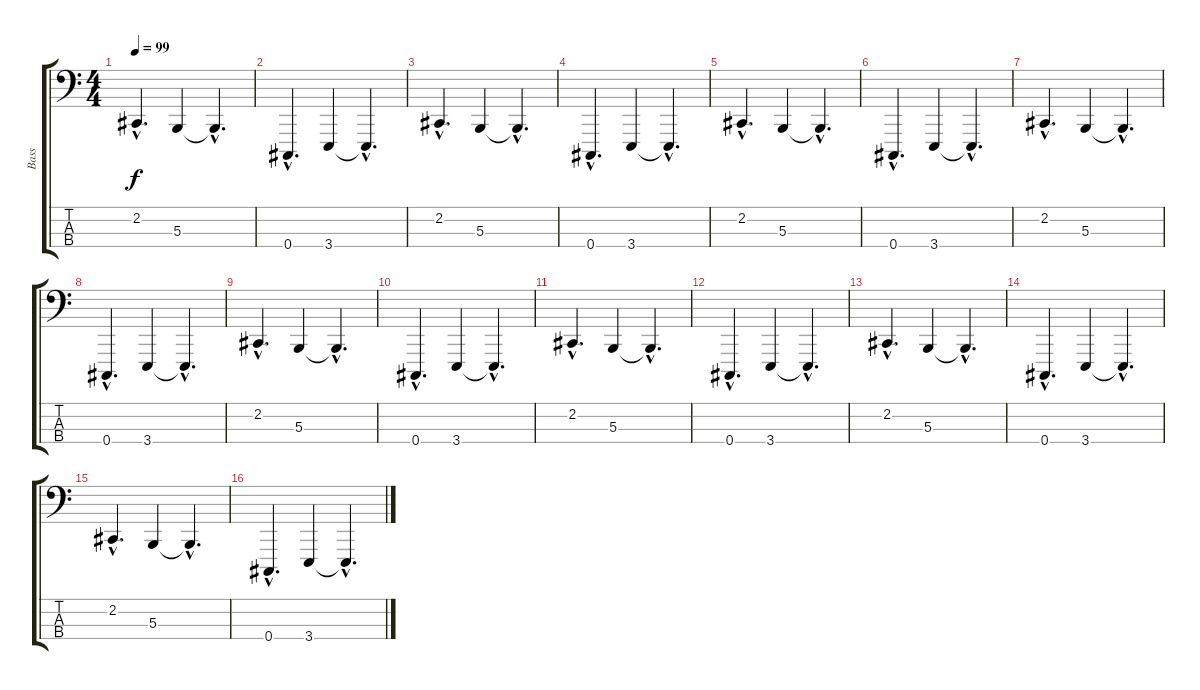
\track ("Bass" "Bass") {instrument lead2sawtooth}
\staff {score tabs}
\tuning (E2 B1 Gb1 Db1) {hide}
\ts (4 4)
\tempo 99
\clef f4
\ks c
2.2{hac}.4{d dy f instrument fretlessbass} 5.3.4 5.3{hac t}.4{d} |
0.4{hac}.4{d} 3.4.4 3.4{hac t}.4{d} |
2.2{hac}.4{d instrument fretlessbass} 5.3.4 5.3{hac t}.4{d} |
0.4{hac}.4{d} 3.4.4 3.4{hac t}.4{d} |
2.2{hac}.4{d instrument fretlessbass} 5.3.4 5.3{hac t}.4{d} |
0.4{hac}.4{d} 3.4.4 3.4{hac t}.4{d} |
2.2{hac}.4{d instrument fretlessbass} 5.3.4 5.3{hac t}.4{d} |
0.4{hac}.4{d} 3.4.4 3.4{hac t}.4{d} |
2.2{hac}.4{d instrument fretlessbass} 5.3.4 5.3{hac t}.4{d} |
0.4{hac}.4{d} 3.4.4 3.4{hac t}.4{d} |
2.2{hac}.4{d instrument fretlessbass} 5.3.4 5.3{hac t}.4{d} |
0.4{hac}.4{d} 3.4.4 3.4{hac t}.4{d} |
2.2{hac}.4{d instrument fretlessbass} 5.3.4 5.3{hac t}.4{d} |
0.4{hac}.4{d} 3.4.4 3.4{hac t}.4{d} |
2.2{hac}.4{d instrument fretlessbass} 5.3.4 5.3{hac t}.4{d} |
0.4{hac}.4{d} 3.4.4 3.4{hac t}.4{d}
